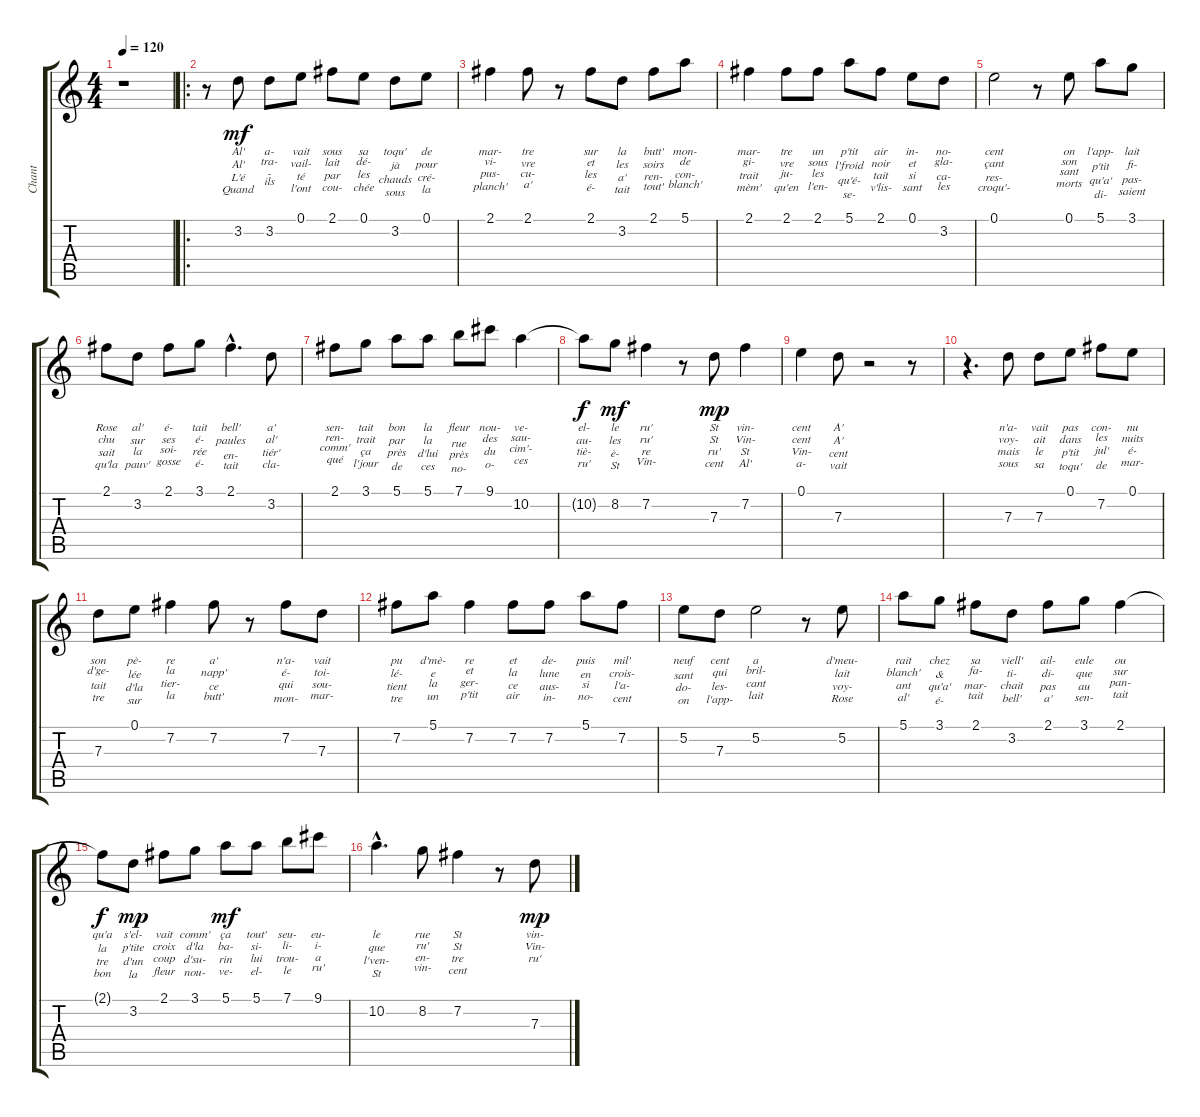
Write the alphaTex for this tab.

\track ("Chant" "Chant") {instrument acousticguitarnylon}
\staff {score tabs}
\tuning (E4 B3 G3 D3 A2 E2) {hide}
\ts (4 4)
\tempo 120
\clef g2
\ks c
r.1{dy mf instrument acousticguitarnylon} |
\ro
r.8 3.2.8{lyrics (0 "Al'") lyrics (1 "Al'") lyrics (2 "L'é") lyrics (3 "Quand") lyrics (4 "")} 3.2.8{lyrics (0 "a-") lyrics (1 "tra-") lyrics (2 "-") lyrics (3 "ils") lyrics (4 "")} 0.1.8{lyrics (0 "vait") lyrics (1 "vail-") lyrics (2 "té") lyrics (3 "l'ont") lyrics (4 "")} 2.1.8{lyrics (0 "sous") lyrics (1 "lait") lyrics (2 "par") lyrics (3 "cou-") lyrics (4 "")} 0.1.8{lyrics (0 "sa") lyrics (1 "dé-") lyrics (2 "les") lyrics (3 "chée") lyrics (4 "")} 3.2.8{lyrics (0 "toqu'") lyrics (1 "jà") lyrics (2 "chauds") lyrics (3 "sous") lyrics (4 "")} 0.1.8{lyrics (0 "de") lyrics (1 "pour") lyrics (2 "cré-") lyrics (3 "la") lyrics (4 "")} |
2.1.4{lyrics (0 "mar-") lyrics (1 "vi-") lyrics (2 "pus-") lyrics (3 "planch'") lyrics (4 "")} 2.1.8{lyrics (0 "tre") lyrics (1 "vre") lyrics (2 "cu-") lyrics (3 "a'") lyrics (4 "")} r.8 2.1.8{lyrics (0 "sur") lyrics (1 "et") lyrics (2 "les") lyrics (3 "é-") lyrics (4 "")} 3.2.8{lyrics (0 "la") lyrics (1 "les") lyrics (2 "a'") lyrics (3 "tait") lyrics (4 "")} 2.1.8{lyrics (0 "butt'") lyrics (1 "soirs") lyrics (2 "ren-") lyrics (3 "tout'") lyrics (4 "")} 5.1.8{lyrics (0 "mon-") lyrics (1 "de") lyrics (2 "con-") lyrics (3 "blanch'") lyrics (4 "")} |
2.1.4{lyrics (0 "mar-") lyrics (1 "gi-") lyrics (2 "trait") lyrics (3 "mèm'") lyrics (4 "")} 2.1.8{lyrics (0 "tre") lyrics (1 "vre") lyrics (2 "ju-") lyrics (3 "qu'en") lyrics (4 "")} 2.1.8{lyrics (0 "un") lyrics (1 "sous") lyrics (2 "les") lyrics (3 "l'en-") lyrics (4 "")} 5.1.8{lyrics (0 "p'tit") lyrics (1 "l'froid") lyrics (2 "qu'é-") lyrics (3 "se-") lyrics (4 "")} 2.1.8{lyrics (0 "air") lyrics (1 "noir") lyrics (2 "tait") lyrics (3 "v'lis-") lyrics (4 "")} 0.1.8{lyrics (0 "in-") lyrics (1 "et") lyrics (2 "si") lyrics (3 "sant") lyrics (4 "")} 3.2.8{lyrics (0 "no-") lyrics (1 "gla-") lyrics (2 "ca-") lyrics (3 "les") lyrics (4 "")} |
0.1.2{lyrics (0 "cent") lyrics (1 "çant") lyrics (2 "res-") lyrics (3 "croqu'-") lyrics (4 "")} r.8 0.1.8{lyrics (0 "on") lyrics (1 "son") lyrics (2 "sant") lyrics (3 "morts") lyrics (4 "")} 5.1.8{lyrics (0 "l'app-") lyrics (1 "p'tit") lyrics (2 "qu'a'") lyrics (3 "di-") lyrics (4 "")} 3.1.8{lyrics (0 "lait") lyrics (1 "fi-") lyrics (2 "pas-") lyrics (3 "saient") lyrics (4 "")} |
2.1.8{lyrics (0 "Rose") lyrics (1 "chu") lyrics (2 "sait") lyrics (3 "qu'la") lyrics (4 "")} 3.2.8{lyrics (0 "al'") lyrics (1 "sur") lyrics (2 "la") lyrics (3 "pauv'") lyrics (4 "")} 2.1.8{lyrics (0 "é-") lyrics (1 "ses") lyrics (2 "soi-") lyrics (3 "gosse") lyrics (4 "")} 3.1.8{lyrics (0 "tait") lyrics (1 "é-") lyrics (2 "rée") lyrics (3 "é-") lyrics (4 "")} 2.1{hac}.4{d lyrics (0 "bell'") lyrics (1 "paules") lyrics (2 "en-") lyrics (3 "tait") lyrics (4 "")} 3.2.8{lyrics (0 "a'") lyrics (1 "al'") lyrics (2 "tiér'") lyrics (3 "cla-") lyrics (4 "")} |
2.1.8{lyrics (0 "sen-") lyrics (1 "ren-") lyrics (2 "comm'") lyrics (3 "qué") lyrics (4 "")} 3.1.8{lyrics (0 "tait") lyrics (1 "trait") lyrics (2 "ça") lyrics (3 "l'jour") lyrics (4 "")} 5.1.8{lyrics (0 "bon") lyrics (1 "par") lyrics (2 "près") lyrics (3 "de") lyrics (4 "")} 5.1.8{lyrics (0 "la") lyrics (1 "la") lyrics (2 "d'lui") lyrics (3 "ces") lyrics (4 "")} 7.1.8{lyrics (0 "fleur") lyrics (1 "rue") lyrics (2 "près") lyrics (3 "no-") lyrics (4 "")} 9.1.8{lyrics (0 "nou-") lyrics (1 "des") lyrics (2 "du") lyrics (3 "o-") lyrics (4 "")} 10.2.4{lyrics (0 "ve-") lyrics (1 "sau-") lyrics (2 "cim'-") lyrics (3 "ces") lyrics (4 "")} |
10.2{t}.8{lyrics (0 "el-") lyrics (1 "au-") lyrics (2 "tiè-") lyrics (3 "ru'") lyrics (4 "") dy f} 8.2.8{lyrics (0 "le") lyrics (1 "les") lyrics (2 "è-") lyrics (3 "St") lyrics (4 "") dy mf} 7.2.4{lyrics (0 "ru'") lyrics (1 "ru'") lyrics (2 "re") lyrics (3 "Vin-") lyrics (4 "")} r.8 7.3.8{lyrics (0 "St") lyrics (1 "St") lyrics (2 "ru'") lyrics (3 "cent") lyrics (4 "") dy mp} 7.2.4{lyrics (0 "vin-") lyrics (1 "Vin-") lyrics (2 "St") lyrics (3 "Al'") lyrics (4 "")} |
0.1.4{lyrics (0 "cent") lyrics (1 "cent") lyrics (2 "Vin-") lyrics (3 "a-") lyrics (4 "")} 7.3.8{lyrics (0 "A'") lyrics (1 "A'") lyrics (2 "cent") lyrics (3 "vait") lyrics (4 "")} r.2 r.8 |
r.4{d} 7.3.8{lyrics (0 "n'a-") lyrics (1 "voy-") lyrics (2 "mais") lyrics (3 "sous") lyrics (4 "")} 7.3.8{lyrics (0 "vait") lyrics (1 "ait") lyrics (2 "le") lyrics (3 "sa") lyrics (4 "")} 0.1.8{lyrics (0 "pas") lyrics (1 "dans") lyrics (2 "p'tit") lyrics (3 "toqu'") lyrics (4 "")} 7.2.8{lyrics (0 "con-") lyrics (1 "les") lyrics (2 "jul'") lyrics (3 "de") lyrics (4 "")} 0.1.8{lyrics (0 "nu") lyrics (1 "nuits") lyrics (2 "é-") lyrics (3 "mar-") lyrics (4 "")} |
7.3.8{lyrics (0 "son") lyrics (1 "d'ge-") lyrics (2 "tait") lyrics (3 "tre") lyrics (4 "")} 0.1.8{lyrics (0 "pè-") lyrics (1 "lée") lyrics (2 "d'la") lyrics (3 "sur") lyrics (4 "")} 7.2.4{lyrics (0 "re") lyrics (1 "la") lyrics (2 "tier-") lyrics (3 "la") lyrics (4 "")} 7.2.8{lyrics (0 "a'") lyrics (1 "napp'") lyrics (2 "ce") lyrics (3 "butt'") lyrics (4 "")} r.8 7.2.8{lyrics (0 "n'a-") lyrics (1 "é-") lyrics (2 "qui") lyrics (3 "mon-") lyrics (4 "")} 7.3.8{lyrics (0 "vait") lyrics (1 "toi-") lyrics (2 "sou-") lyrics (3 "mar-") lyrics (4 "")} |
7.2.8{lyrics (0 "pu") lyrics (1 "lé-") lyrics (2 "tient") lyrics (3 "tre") lyrics (4 "")} 5.1.8{lyrics (0 "d'mè-") lyrics (1 "e") lyrics (2 "la") lyrics (3 "un") lyrics (4 "")} 7.2.4{lyrics (0 "re") lyrics (1 "et") lyrics (2 "ger-") lyrics (3 "p'tit") lyrics (4 "")} 7.2.8{lyrics (0 "et") lyrics (1 "la") lyrics (2 "ce") lyrics (3 "air") lyrics (4 "")} 7.2.8{lyrics (0 "de-") lyrics (1 "lune") lyrics (2 "aus-") lyrics (3 "in-") lyrics (4 "")} 5.1.8{lyrics (0 "puis") lyrics (1 "en") lyrics (2 "si") lyrics (3 "no-") lyrics (4 "")} 7.2.8{lyrics (0 "mil'") lyrics (1 "crois-") lyrics (2 "l'a-") lyrics (3 "cent") lyrics (4 "")} |
5.2.8{lyrics (0 "neuf") lyrics (1 "sant") lyrics (2 "do-") lyrics (3 "on") lyrics (4 "")} 7.3.8{lyrics (0 "cent") lyrics (1 "qui") lyrics (2 "les-") lyrics (3 "l'app-") lyrics (4 "")} 5.2.2{lyrics (0 "a") lyrics (1 "bril-") lyrics (2 "cant") lyrics (3 "lait") lyrics (4 "")} r.8 5.2.8{lyrics (0 "d'meu-") lyrics (1 "lait") lyrics (2 "voy-") lyrics (3 "Rose") lyrics (4 "")} |
5.1.8{lyrics (0 "rait") lyrics (1 "blanch'") lyrics (2 "ant") lyrics (3 "al'") lyrics (4 "")} 3.1.8{lyrics (0 "chez") lyrics (1 "&") lyrics (2 "qu'a'") lyrics (3 "é-") lyrics (4 "")} 2.1.8{lyrics (0 "sa") lyrics (1 "fa-") lyrics (2 "mar-") lyrics (3 "tait") lyrics (4 "")} 3.2.8{lyrics (0 "viell'") lyrics (1 "ti-") lyrics (2 "chait") lyrics (3 "bell'") lyrics (4 "")} 2.1.8{lyrics (0 "ail-") lyrics (1 "di-") lyrics (2 "pas") lyrics (3 "a'") lyrics (4 "")} 3.1.8{lyrics (0 "eule") lyrics (1 "que") lyrics (2 "au") lyrics (3 "sen-") lyrics (4 "")} 2.1.4{lyrics (0 "ou") lyrics (1 "sur") lyrics (2 "pan-") lyrics (3 "tait") lyrics (4 "")} |
2.1{t}.8{lyrics (0 "qu'a") lyrics (1 "la") lyrics (2 "tre") lyrics (3 "bon") lyrics (4 "") dy f} 3.2.8{lyrics (0 "s'el-") lyrics (1 "p'tite") lyrics (2 "d'un") lyrics (3 "la") lyrics (4 "") dy mp} 2.1.8{lyrics (0 "vait") lyrics (1 "croix") lyrics (2 "coup") lyrics (3 "fleur") lyrics (4 "")} 3.1.8{lyrics (0 "comm'") lyrics (1 "d'la") lyrics (2 "d'su-") lyrics (3 "nou-") lyrics (4 "")} 5.1.8{lyrics (0 "ça") lyrics (1 "ba-") lyrics (2 "rin") lyrics (3 "ve-") lyrics (4 "") dy mf} 5.1.8{lyrics (0 "tout'") lyrics (1 "si-") lyrics (2 "lui") lyrics (3 "el-") lyrics (4 "")} 7.1.8{lyrics (0 "seu-") lyrics (1 "li-") lyrics (2 "trou-") lyrics (3 "le") lyrics (4 "")} 9.1.8{lyrics (0 "eu-") lyrics (1 "i-") lyrics (2 "a") lyrics (3 "ru'") lyrics (4 "")} |
10.2{hac}.4{d lyrics (0 "le") lyrics (1 "que") lyrics (2 "l'ven-") lyrics (3 "St") lyrics (4 "")} 8.2.8{lyrics (0 "rue") lyrics (1 "ru'") lyrics (2 "en-") lyrics (3 "vin-") lyrics (4 "")} 7.2.4{lyrics (0 "St") lyrics (1 "St") lyrics (2 "tre") lyrics (3 "cent") lyrics (4 "")} r.8 7.3.8{lyrics (0 "vin-") lyrics (1 "Vin-") lyrics (2 "ru'") lyrics (3 "") lyrics (4 "") dy mp}
